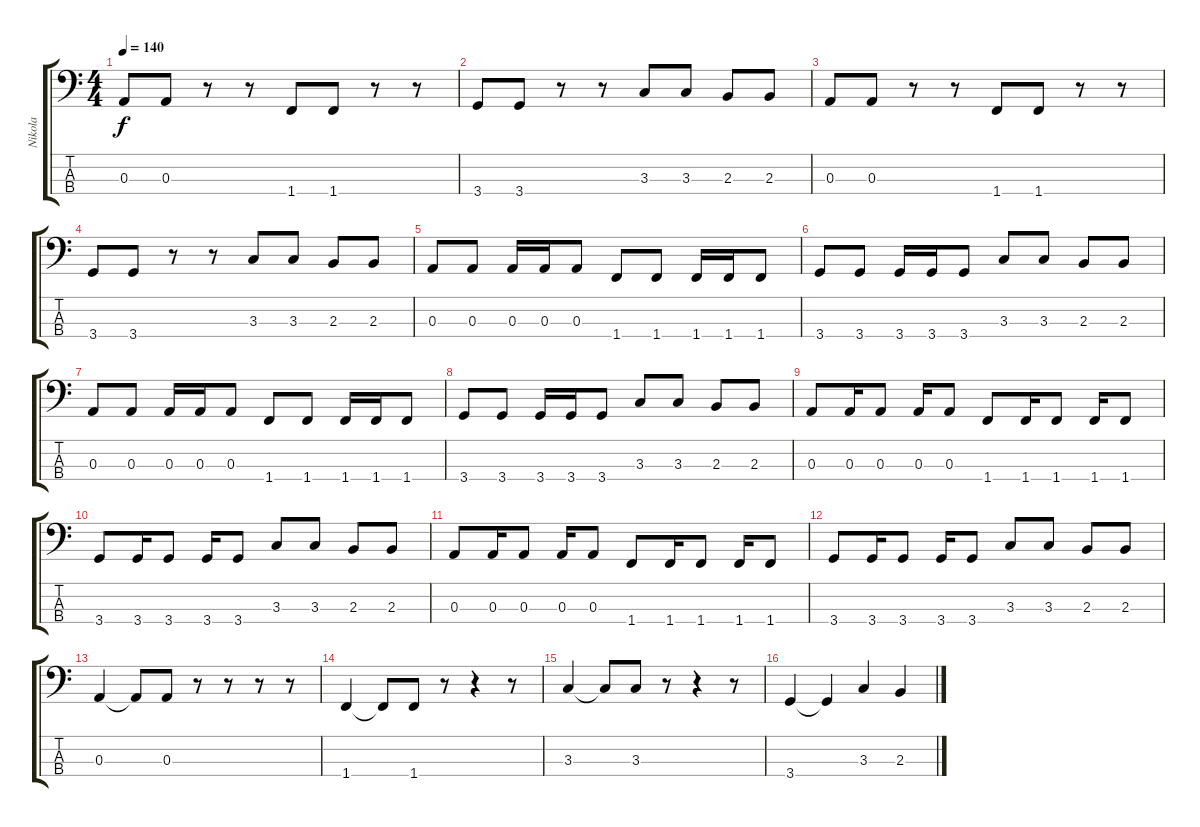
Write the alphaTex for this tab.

\track ("Nikola" "Nikola") {instrument electricbasspick}
\staff {score tabs}
\tuning (G2 D2 A1 E1) {hide}
\ts (4 4)
\tempo 140
\clef f4
\ks c
0.3.8{dy f} 0.3.8 r.8 r.8 1.4.8 1.4.8 r.8 r.8 |
3.4.8 3.4.8 r.8 r.8 3.3.8 3.3.8 2.3.8 2.3.8 |
0.3.8 0.3.8 r.8 r.8 1.4.8 1.4.8 r.8 r.8 |
3.4.8 3.4.8 r.8 r.8 3.3.8 3.3.8 2.3.8 2.3.8 |
0.3.8 0.3.8 0.3.16 0.3.16 0.3.8 1.4.8 1.4.8 1.4.16 1.4.16 1.4.8 |
3.4.8 3.4.8 3.4.16 3.4.16 3.4.8 3.3.8 3.3.8 2.3.8 2.3.8 |
0.3.8 0.3.8 0.3.16 0.3.16 0.3.8 1.4.8 1.4.8 1.4.16 1.4.16 1.4.8 |
3.4.8 3.4.8 3.4.16 3.4.16 3.4.8 3.3.8 3.3.8 2.3.8 2.3.8 |
0.3.8 0.3.16 0.3.8 0.3.16 0.3.8 1.4.8 1.4.16 1.4.8 1.4.16 1.4.8 |
3.4.8 3.4.16 3.4.8 3.4.16 3.4.8 3.3.8 3.3.8 2.3.8 2.3.8 |
0.3.8 0.3.16 0.3.8 0.3.16 0.3.8 1.4.8 1.4.16 1.4.8 1.4.16 1.4.8 |
3.4.8 3.4.16 3.4.8 3.4.16 3.4.8 3.3.8 3.3.8 2.3.8 2.3.8 |
0.3.4 0.3{t}.8 0.3.8 r.8 r.8 r.8 r.8 |
1.4.4 1.4{t}.8 1.4.8 r.8 r.4 r.8 |
3.3.4 3.3{t}.8 3.3.8 r.8 r.4 r.8 |
3.4.4 3.4{t}.4 3.3.4 2.3.4
